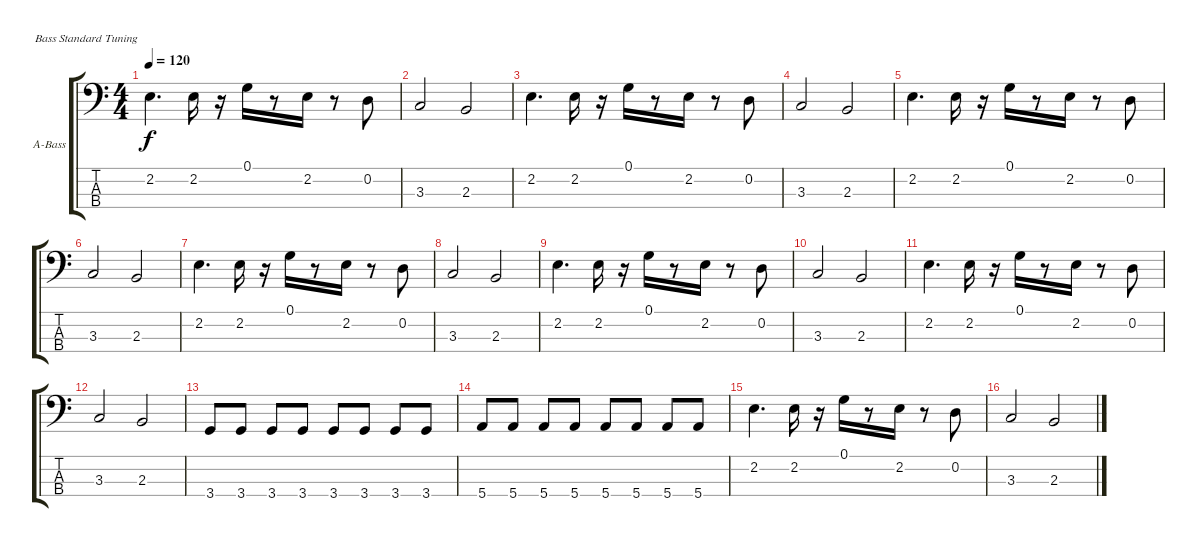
\bracketExtendMode groupsimilarinstruments
\firstSystemTrackNameOrientation horizontal
\otherSystemsTrackNameOrientation horizontal
\track ("Bass" "A-Bass") {instrument electricguitarmuted}
\staff {score tabs}
\tuning (G2 D2 A1 E1)
\ts (4 4)
\tempo 120
\clef f4
\ks c
2.2.4{d dy f} 2.2.16 r.16 0.1.16 r.8 2.2.16 r.8 0.2.8 |
3.3.2 2.3.2 |
2.2.4{d} 2.2.16 r.16 0.1.16 r.8 2.2.16 r.8 0.2.8 |
3.3.2 2.3.2 |
2.2.4{d} 2.2.16 r.16 0.1.16 r.8 2.2.16 r.8 0.2.8 |
3.3.2 2.3.2 |
2.2.4{d} 2.2.16 r.16 0.1.16 r.8 2.2.16 r.8 0.2.8 |
3.3.2 2.3.2 |
2.2.4{d} 2.2.16 r.16 0.1.16 r.8 2.2.16 r.8 0.2.8 |
3.3.2 2.3.2 |
2.2.4{d} 2.2.16 r.16 0.1.16 r.8 2.2.16 r.8 0.2.8 |
3.3.2 2.3.2 |
3.4.8 3.4.8 3.4.8 3.4.8 3.4.8 3.4.8 3.4.8 3.4.8 |
5.4.8 5.4.8 5.4.8 5.4.8 5.4.8 5.4.8 5.4.8 5.4.8 |
2.2.4{d} 2.2.16 r.16 0.1.16 r.8 2.2.16 r.8 0.2.8 |
3.3.2 2.3.2
